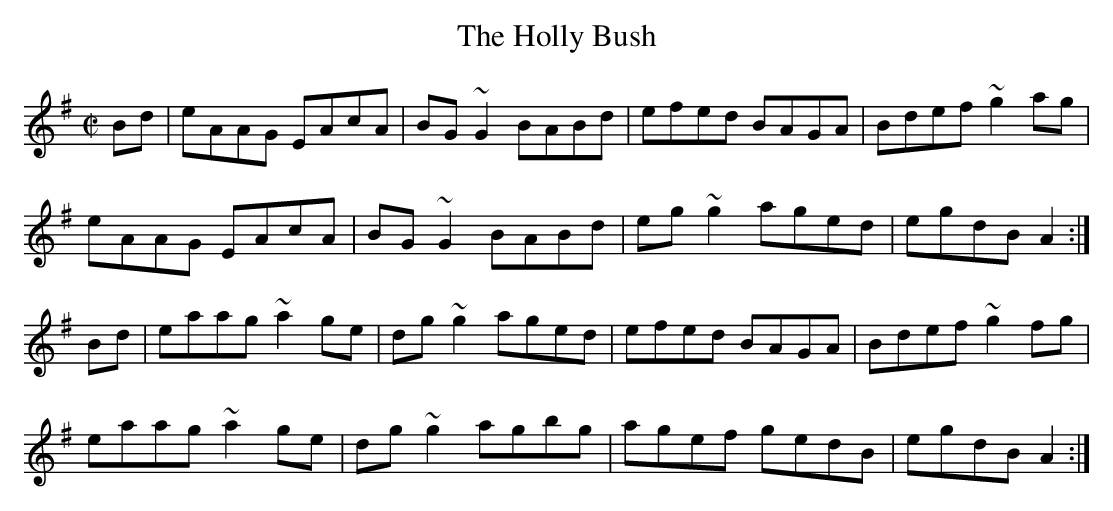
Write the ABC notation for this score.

X:1
T:Holly Bush, The
E:9
M:C|
K:ADor
Bd|eAAG EAcA|BG ~G2 BABd|efed BAGA|Bdef ~g2ag|
eAAG EAcA|BG~G2 BABd|eg~g2 aged|egdB A2:|
Bd|eaag ~a2ge|dg~g2 aged|efed BAGA|Bdef ~g2fg|
eaag ~a2 ge|dg~g2 agbg|agef gedB|egdB A2:|**
